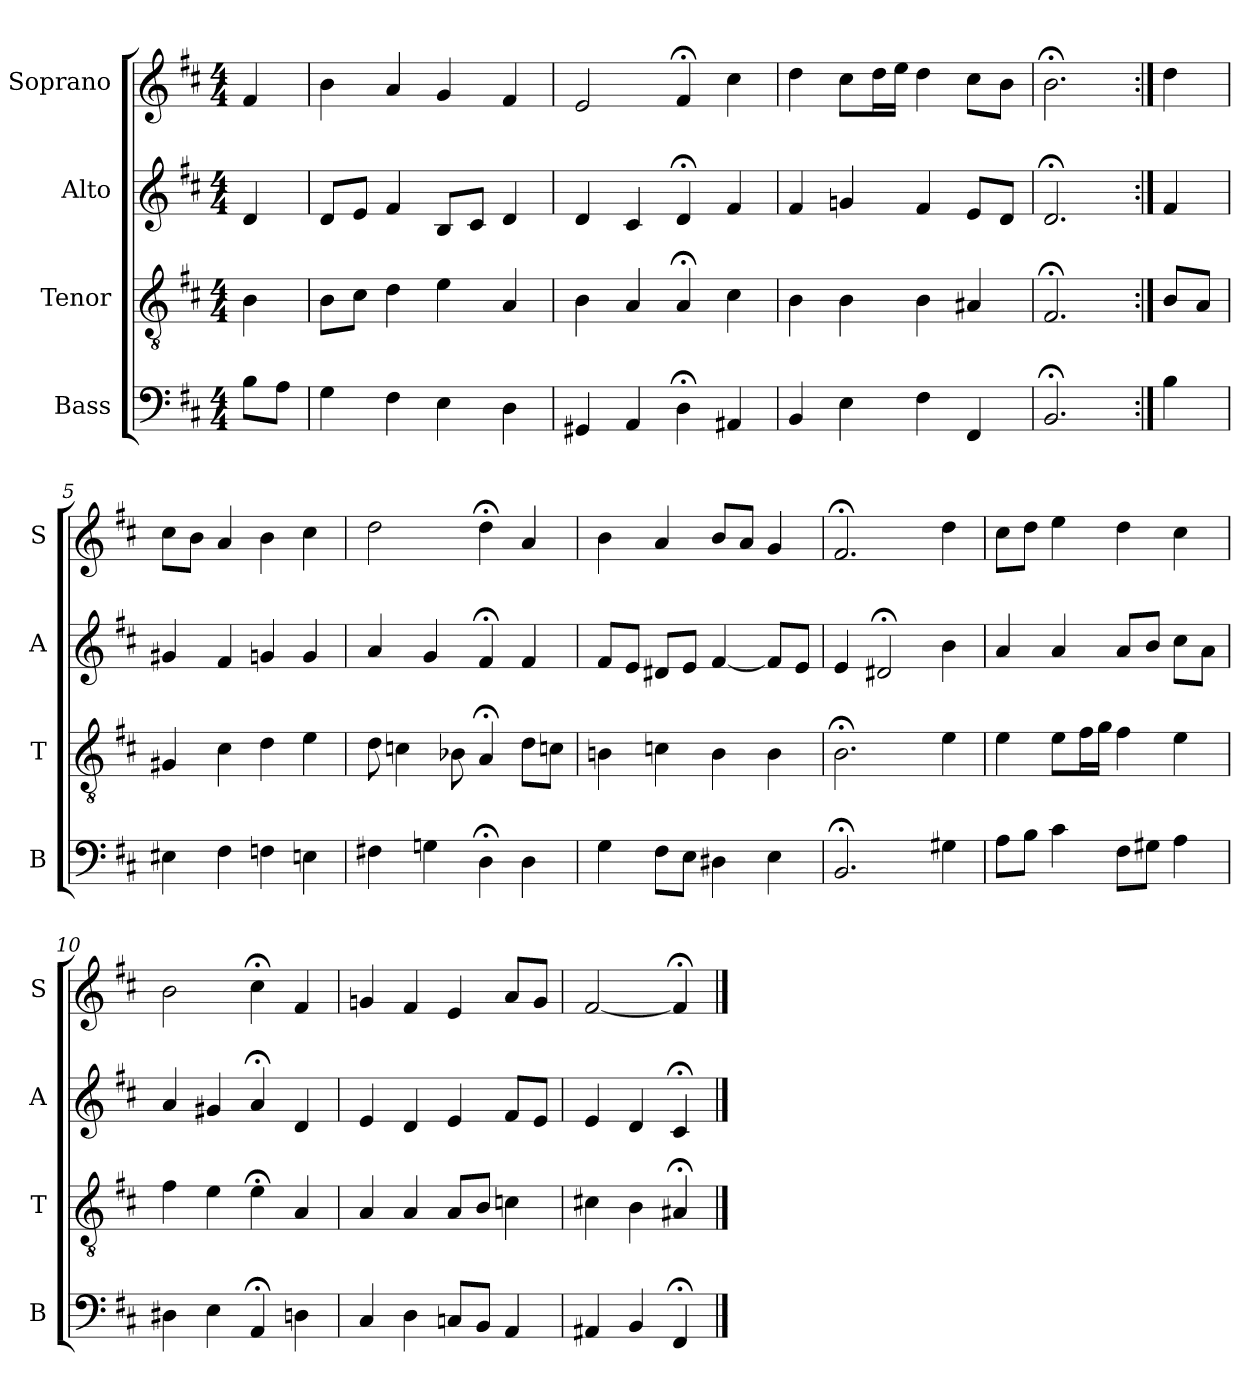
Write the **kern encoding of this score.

**kern	**kern	**kern	**kern
*part4	*part3	*part2	*part1
*staff4	*staff3	*staff2	*staff1
*I"Bass	*I"Tenor	*I"Alto	*I"Soprano
*I'B	*I'T	*I'A	*I'S
*clefF4	*clefGv2	*clefG2	*clefG2
*k[f#c#]	*k[f#c#]	*k[f#c#]	*k[f#c#]
*b:	*b:	*b:	*b:
*M4/4	*M4/4	*M4/4	*M4/4
*MM100	*MM100	*MM100	*MM100
=	=	=	=
8BL	4B	4d	4f#
8AJ	.	.	.
=1	=1	=1	=1
4G	8BL	8dL	4b
.	8c#J	8eJ	.
4F#	4d	4f#	4a
4E	4e	8BL	4g
.	.	8c#J	.
4D	4A	4d	4f#
=2	=2	=2	=2
4GG#X	4B	4d	2e
4AA	4A	4c#	.
4D;<	4A;<	4d;<	4f#;<
4AA#X	4c#	4f#	4cc#
=3	=3	=3	=3
4BB	4B	4f#	4dd
4E	4B	4gn	8cc#L
.	.	.	16ddL
.	.	.	16eeJJ
4F#	4B	4f#	4dd
4FF#	4A#X	8eL	8cc#L
.	.	8dJ	8bJ
=4	=4	=4	=4
2.BB;<	2.F#;<	2.d;<	2.b;<
=:|!	=:|!	=:|!	=:|!
4B	8BL	4f#	4dd
.	8AJ	.	.
=5	=5	=5	=5
4E#X	4G#X	4g#X	8cc#L
.	.	.	8bJ
4F#	4c#	4f#	4a
4Fn	4d	4gn	4b
4En	4e	4g	4cc#
=6	=6	=6	=6
4F#X	8d	4a	2dd
.	4cn	.	.
4Gn	.	4g	.
.	8B-X	.	.
4D;<	4A;<	4f#;<	4dd;<
4D	8dL	4f#	4a
.	8cnJ	.	.
=7	=7	=7	=7
4G	4Bn	8f#L	4b
.	.	8eJ	.
8F#L	4cn	8d#XL	4a
8EJ	.	8eJ	.
4D#X	4B	[4f#	8bL
.	.	.	8aJ
4E	4B	8f#L]	4g
.	.	8eJ	.
=8	=8	=8	=8
2.BB;<	2.B;<	4e	2.f#;<
.	.	2d#X;<	.
4G#X	4e	4b	4dd
=9	=9	=9	=9
8AL	4e	4a	8cc#L
8BJ	.	.	8ddJ
4c#	8eL	4a	4ee
.	16f#L	.	.
.	16gJJ	.	.
8F#L	4f#	8aL	4dd
8G#XJ	.	8bJ	.
4A	4e	8cc#L	4cc#
.	.	8aJ	.
=10	=10	=10	=10
4D#X	4f#	4a	2b
4E	4e	4g#X	.
4AA;<	4e;<	4a;<	4cc#;<
4Dn	4A	4d	4f#
=11	=11	=11	=11
4C#	4A	4e	4gn
4D	4A	4d	4f#
8CnL	8AL	4e	4e
8BBJ	8BJ	.	.
4AA	4cn	8f#L	8aL
.	.	8eJ	8gJ
=12	=12	=12	=12
4AA#X	4c#X	4e	[2f#
4BB	4B	4d	.
4FF#;<	4A#X;<	4c#;<	4f#;<]
==	==	==	==
*-	*-	*-	*-
